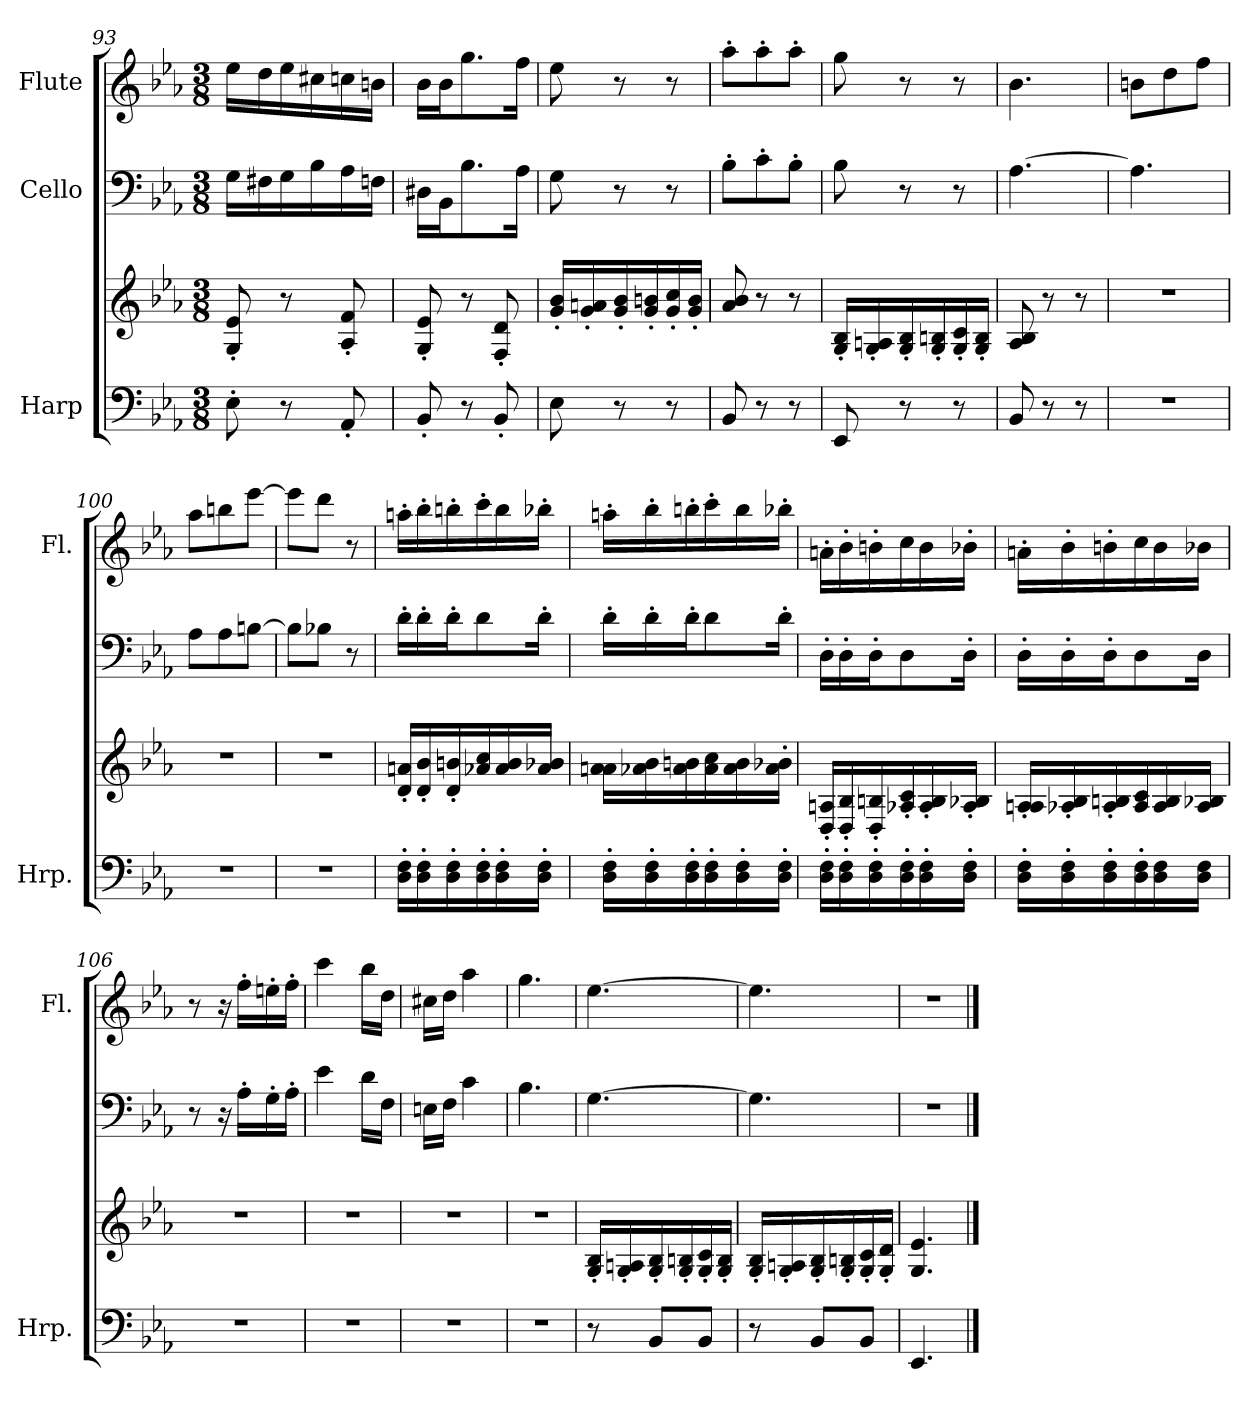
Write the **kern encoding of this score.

**kern	**kern	**kern	**kern
*part3	*part3	*part2	*part1
*staff4	*staff3	*staff2	*staff1
*I"Harp	*	*I"Cello	*I"Flute
*I'Hrp.	*	*	*I'Fl.
*clefF4	*clefG2	*clefF4	*clefG2
*k[b-e-a-]	*k[b-e-a-]	*k[b-e-a-]	*k[b-e-a-]
*M3/8	*M3/8	*M3/8	*M3/8
=93	=93	=93	=93
8E-'\	8G/' 8e-/'	16G\LL	16ee-\LL
.	.	16F#X\	16dd\
8r	8r	16G\	16ee-\
.	.	16B-\	16cc#X\
8AA-'/	8A-/' 8f/'	16A-\	16ccn\
.	.	16Fn\JJ	16bn\JJ
=94	=94	=94	=94
8BB-'/	8G/' 8e-/'	16D#X\LL	16b-\LL
.	.	16BB-\J	16b-\J
8r	8r	8.B-\	8.gg\
8BB-'/	8F/' 8d/'	.	.
.	.	16A-\Jk	16ff\Jk
=95	=95	=95	=95
8E-\	16g/' 16b-/'LL	8G\	8ee-\
.	16g/' 16an/'	.	.
8r	16g/' 16b-/'	8r	8r
.	16g/' 16bn/'	.	.
8r	16g/' 16cc/'	8r	8r
.	16g/' 16b/'JJ	.	.
=96	=96	=96	=96
8BB-/	8a-/ 8b-/	8B-'\L	8aa-'\L
8r	8r	8c'\	8aa-'\
8r	8r	8B-'\J	8aa-'\J
=97	=97	=97	=97
8EE-/	16G/' 16B-/'LL	8B-\	8gg\
.	16G/' 16An/'	.	.
8r	16G/' 16B-/'	8r	8r
.	16G/' 16Bn/'	.	.
8r	16G/' 16c/'	8r	8r
.	16G/' 16B/'JJ	.	.
=98	=98	=98	=98
8BB-/	8A-/ 8B-/	[4.A-\	4.b-\
8r	8r	.	.
8r	8r	.	.
!!LO:LB:g=z
=99	=99	=99	=99
4.r	4.r	4.A-\]	8bn\L
.	.	.	8dd\
.	.	.	8ff\J
=100	=100	=100	=100
4.r	4.r	8A-\L	8aa-\L
.	.	8A-\	8bbn\
.	.	[8Bn\J	[8eee-\J
=101	=101	=101	=101
4.r	4.r	8B\L]	8eee-\L]
.	.	8B-X\J	8ddd\J
.	.	8r	8r
=102	=102	=102	=102
16D\' 16F\'LL	16d/' 16an/'LL	16d'\LL	16aan'\LL
16D\' 16F\'	16d/' 16b-/'	16d'\	16bb-'\
16D\' 16F\'	16d/' 16bn/'	16d'\J	16bbn'\
16D\' 16F\'	16a-X/ 16cc/	8d\	16ccc'\
16D\' 16F\'	16a-/ 16b/	.	16bb\
16D\' 16F\'JJ	16a-/ 16b-X/JJ	16d'\Jk	16bb-X'\JJ
=103	=103	=103	=103
16D\' 16F\'LL	16a-\ 16an\LL	16d'\LL	16aan'\LL
16D\' 16F\'	16a-X\ 16b-\	16d'\	16bb-'\
16D\' 16F\'	16a-\ 16bn\	16d'\J	16bbn'\
16D\' 16F\'	16a-\ 16cc\	8d\	16ccc'\
16D\' 16F\'	16a-\ 16b\	.	16bb\
16D\' 16F\'JJ	16a-\' 16b-X\'JJ	16d'\Jk	16bb-X'\JJ
=104	=104	=104	=104
16D\' 16F\'LL	16D/' 16An/'LL	16D'\LL	16an'\LL
16D\' 16F\'	16D/' 16B-/'	16D'\	16b-'\
16D\' 16F\'	16D/' 16Bn/'	16D'\J	16bn'\
16D\' 16F\'	16A-X/' 16c/'	8D\	16cc\
16D\' 16F\'	16A-/' 16B/'	.	16b\
16D\' 16F\'JJ	16A-/' 16B-X/'JJ	16D'\Jk	16b-X'\JJ
!!LO:LB:g=z
=105	=105	=105	=105
16D\' 16F\'LL	16A-/' 16An/'LL	16D'\LL	16an'\LL
16D\' 16F\'	16A-X/' 16B-/'	16D'\	16b-'\
16D\' 16F\'	16A-/' 16Bn/'	16D'\J	16bn'\
16D\' 16F\'	16A-/ 16c/	8D\	16cc\
16D\ 16F\	16A-/ 16B/	.	16b\
16D\ 16F\JJ	16A-/ 16B-X/JJ	16D\Jk	16b-X\JJ
=106	=106	=106	=106
4.r	4.r	8r	8r
.	.	16r	16r
.	.	16A-'\LL	16ff'\LL
.	.	16G'\	16een'\
.	.	16A-'\JJ	16ff'\JJ
=107	=107	=107	=107
4.r	4.r	4e-\	4ccc\
.	.	16d\LL	16bb-\LL
.	.	16F\JJ	16dd\JJ
=108	=108	=108	=108
4.r	4.r	16En\LL	16cc#X\LL
.	.	16F\JJ	16dd\JJ
.	.	4c\	4aa-\
=109	=109	=109	=109
4.r	4.r	4.B-\	4.gg\
=110	=110	=110	=110
8r	16G/' 16B-/'LL	[4.G\	[4.ee-\
.	16G/' 16An/'	.	.
8BB-/L	16G/' 16B-/'	.	.
.	16G/' 16Bn/'	.	.
8BB-/J	16G/' 16c/'	.	.
.	16G/' 16B/'JJ	.	.
=111	=111	=111	=111
8r	16G/' 16B-/'LL	4.G\]	4.ee-\]
.	16G/' 16An/'	.	.
8BB-/L	16G/' 16B-/'	.	.
.	16G/' 16Bn/'	.	.
8BB-/J	16G/' 16c/'	.	.
.	16G/' 16d/'JJ	.	.
=112	=112	=112	=112
4.EE-/	4.G/ 4.e-/	4.r	4.r
==	==	==	==
*-	*-	*-	*-
